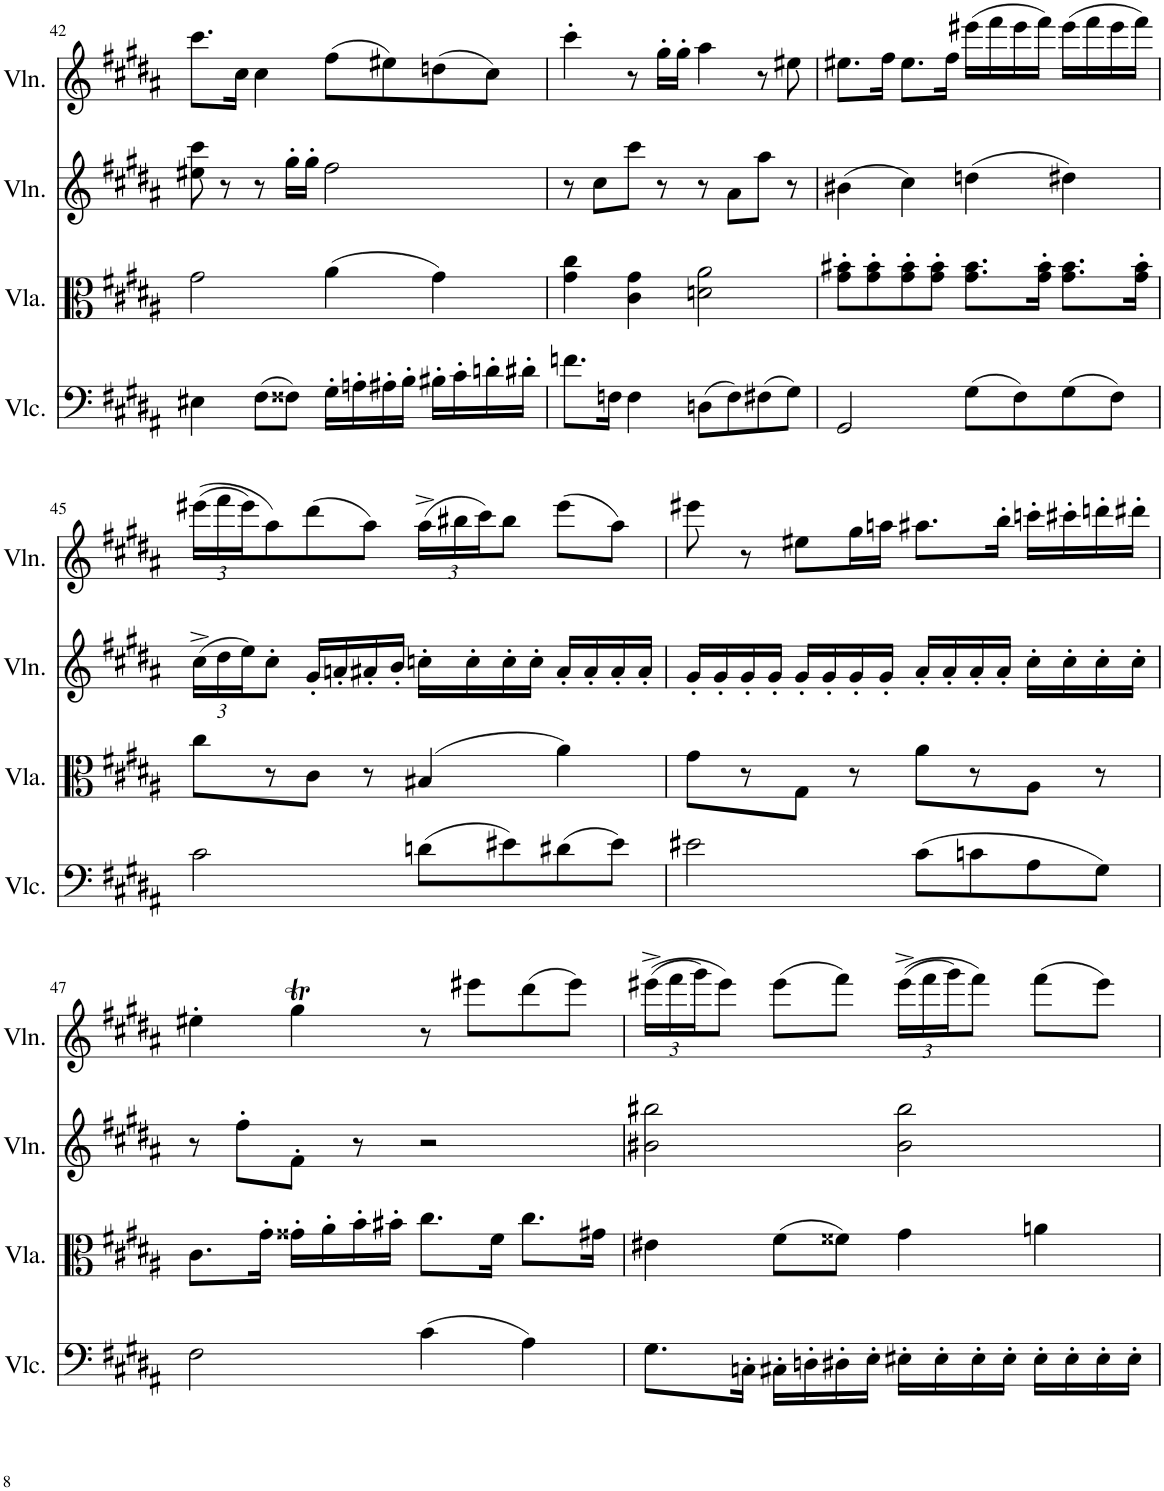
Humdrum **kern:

**kern	**kern	**kern	**kern
*part4	*part3	*part2	*part1
*staff4	*staff3	*staff2	*staff1
*I"Violoncello	*I"Viola	*I"Violin	*I"Violin
*I'Vlc.	*I'Vla.	*I'Vln.	*I'Vln.
!!LO:PB:g=z
*clefF4	*clefC3	*clefG2	*clefG2
*k[f#c#g#d#a#]	*k[f#c#g#d#a#]	*k[f#c#g#d#a#]	*k[f#c#g#d#a#]
*M4/4	*M4/4	*M4/4	*M4/4
=42	=42	=42	=42
4E#X\	2g#\	8ee#X\ 8ccc#\	8.ccc#\L
.	.	8r	.
.	.	.	16cc#\Jk
(8F#\L	.	8r	4cc#\
8F##X\J)	.	16gg#'\LL	.
.	.	16gg#'\JJ	.
16G#'\LL	(4a#\	2ff#\	(8ff#\L
16An'\	.	.	.
16A#X'\	.	.	8ee#X\)
16B'\JJ	.	.	.
16B#X'\LL	4g#\)	.	(8ddn\
16c#'\	.	.	.
16dn'\	.	.	8cc#\J)
16d#X'\JJ	.	.	.
=43	=43	=43	=43
8.fn\L	4g#\ 4cc#\	8r	4ccc#'\
.	.	8cc#\L	.
16Fn\Jk	.	.	.
4F\	4c#\ 4g#\	8ccc#\J	8r
.	.	8r	16gg#'\LL
.	.	.	16gg#'\JJ
(8Dn\L	2dn\ 2a#\	8r	4aa#\
8F\)	.	8a#\L	.
(8F#X\	.	8aa#\J	8r
8G#\J)	.	8r	8ee#X\
=44	=44	=44	=44
2GG#/	8g#\' 8b#X\'L	(4b#X\	8.ee#X\L
.	8g#\' 8b#\'	.	.
.	.	.	16ff#\Jk
.	8g#\' 8b#\'	4cc#\)	8.ee#\L
.	8g#\' 8b#\'J	.	.
.	.	.	16ff#\Jk
(8G#\L	8.g#\ 8.b#\L	(4ddn\	(16eee#X\LL
.	.	.	16fff#\
8F#\)	.	.	16eee#\
.	16g#\' 16b#\'Jk	.	16fff#\JJ)
(8G#\	8.g#\ 8.b#\L	4dd#X\)	(16eee#\LL
.	.	.	16fff#\
8F#\J)	.	.	16eee#\
.	16g#\' 16b#\'Jk	.	16fff#\JJ)
!!LO:LB:g=z
=45	=45	=45	=45
*	*	*Xbrackettup	*Xbrackettup
2c#\	8cc#\L	(24cc#^\LL	((24eee#X\LL
.	.	24dd#\	24fff#\
.	.	24ee\J)	24eee#\J)
.	8r	8cc#'\J	8aa#\)
.	8c#\J	16g#'/LL	(8ddd#\
.	.	16an'/	.
.	8r	16a#X'/	8aa#\J)
.	.	16b'/JJ	.
(8dn\L	(4B#X/	16ccn'\LL	(24aa#^\LL
.	.	.	24bb#X\
.	.	16cc'\	.
.	.	.	24ccc#\J)
8e#X\)	.	16cc'\	8bb#\J
.	.	16cc'\JJ	.
(8d#X\	4a#\)	16a#'/LL	(8eee#\L
.	.	16a#'/	.
8e#\J)	.	16a#'/	8aa#\J)
.	.	16a#'/JJ	.
=46	=46	=46	=46
2e#X\	8g#\L	16g#'/LL	8eee#X\
.	.	16g#'/	.
.	8r	16g#'/	8r
.	.	16g#'/JJ	.
.	8G#\J	16g#'/LL	8ee#X\L
.	.	16g#'/	.
.	8r	16g#'/	16gg#\L
.	.	16g#'/JJ	16aan\JJ
(8c#\L	8a#\L	16a#'/LL	8.aa#X\L
.	.	16a#'/	.
8cn\	8r	16a#'/	.
.	.	16a#'/JJ	16bb'\Jk
8A#\	8A#\J	16cc#'\LL	16cccn'\LL
.	.	16cc#'\	16ccc#X'\
8G#\J)	8r	16cc#'\	16dddn'\
.	.	16cc#'\JJ	16ddd#X'\JJ
!!LO:LB:g=z
=47	=47	=47	=47
2F#\	8.c#\L	8r	4ee#X'\
.	.	8ff#'\L	.
.	16g#'\Jk	.	.
.	16g##X'\LL	8f#'\J	4gg#T\
.	16a#'\	.	.
.	16b'\	8r	.
.	16b#X'\JJ	.	.
(4c#\	8.cc#\L	2r	8r
.	.	.	8eee#X\L
.	16f#\Jk	.	.
4A#\)	8.cc#\L	.	(8ddd#\
.	.	.	8eee#\J)
.	16g#X\Jk	.	.
=48	=48	=48	=48
8.G#\L	4e#X\	2b#X\ 2bb#X\	((24eee#X^\LL
.	.	.	24fff#\
.	.	.	24ggg#\J)
.	.	.	8eee#\J)
16Cn'\Jk	.	.	.
16C#X'\LL	(8f#\L	.	(8eee#\L
16Dn'\	.	.	.
16D#X'\	8f##X\J)	.	8fff#\J)
16E'\JJ	.	.	.
16E#X'\LL	4g#\	2b#\ 2bb#\	((24eee#^\LL
.	.	.	24fff#\
16E#'\	.	.	.
.	.	.	24ggg#\J)
16E#'\	.	.	8fff#\J)
16E#'\JJ	.	.	.
16E#'\LL	4an\	.	(8fff#\L
16E#'\	.	.	.
16E#'\	.	.	8eee#\J)
16E#'\JJ	.	.	.
=	=	=	=
*-	*-	*-	*-
